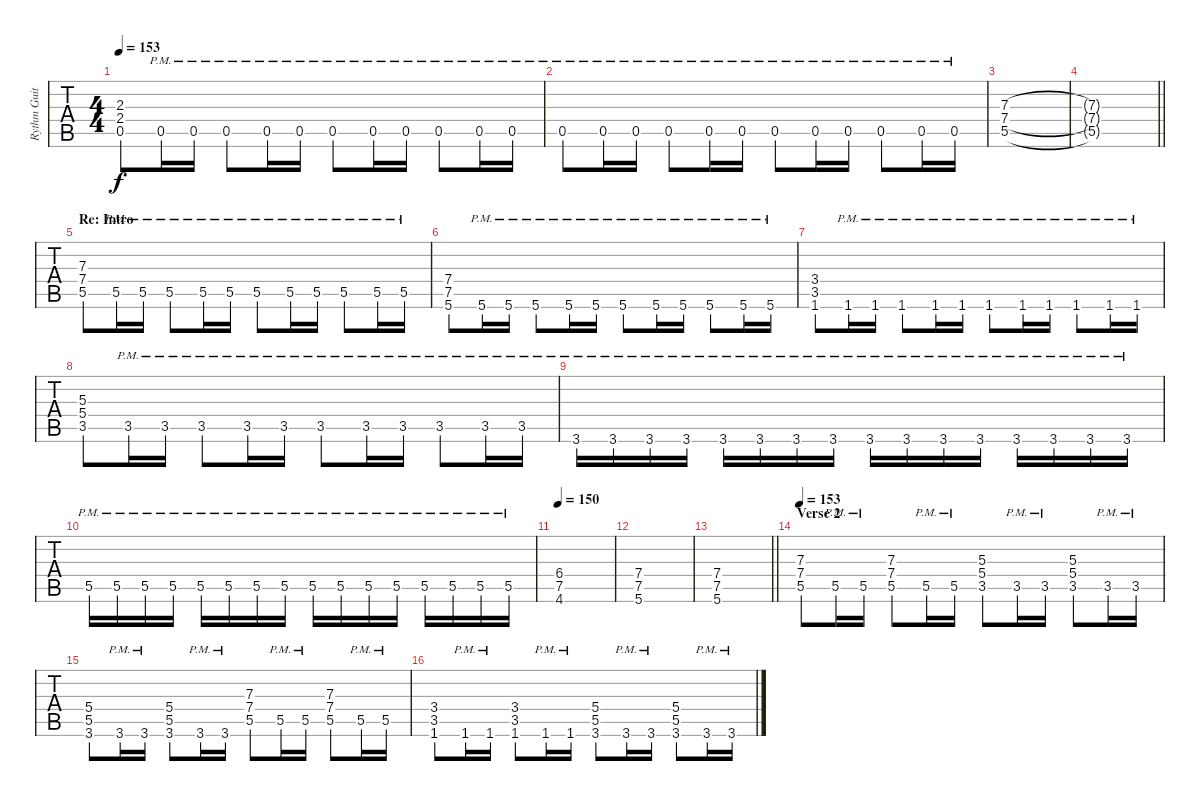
\track ("Rythm Guitar" "Rythm Guit") {instrument distortionguitar}
\staff {tabs}
\tuning (Eb4 Bb3 Gb3 Db3 Ab2 Eb2) {hide}
\ts (4 4)
\tempo 153
\clef g2
\ks c
(2.3 2.4 0.5).8{dy f} 0.5{pm}.16 0.5{pm}.16 0.5{pm}.8 0.5{pm}.16 0.5{pm}.16 0.5{pm}.8 0.5{pm}.16 0.5{pm}.16 0.5{pm}.8 0.5{pm}.16 0.5{pm}.16 |
0.5{pm}.8 0.5{pm}.16 0.5{pm}.16 0.5{pm}.8 0.5{pm}.16 0.5{pm}.16 0.5{pm}.8 0.5{pm}.16 0.5{pm}.16 0.5{pm}.8 0.5{pm}.16 0.5{pm}.16 |
(7.3 7.4 5.5).1{balance 8} |
\barLineRight lightlight
(7.3{t} 7.4{t} 5.5{t}).1 |
\section ("" "Re: Intro")
(7.3 7.4 5.5).8 5.5{pm}.16 5.5{pm}.16 5.5{pm}.8 5.5{pm}.16 5.5{pm}.16 5.5{pm}.8 5.5{pm}.16 5.5{pm}.16 5.5{pm}.8 5.5{pm}.16 5.5{pm}.16 |
(7.4 7.5 5.6).8 5.6{pm}.16 5.6{pm}.16 5.6{pm}.8 5.6{pm}.16 5.6{pm}.16 5.6{pm}.8 5.6{pm}.16 5.6{pm}.16 5.6{pm}.8 5.6{pm}.16 5.6{pm}.16 |
(3.4 3.5 1.6).8 1.6{pm}.16 1.6{pm}.16 1.6{pm}.8 1.6{pm}.16 1.6{pm}.16 1.6{pm}.8 1.6{pm}.16 1.6{pm}.16 1.6{pm}.8 1.6{pm}.16 1.6{pm}.16 |
(5.3 5.4 3.5).8 3.5{pm}.16 3.5{pm}.16 3.5{pm}.8 3.5{pm}.16 3.5{pm}.16 3.5{pm}.8 3.5{pm}.16 3.5{pm}.16 3.5{pm}.8 3.5{pm}.16 3.5{pm}.16 |
3.6{pm}.16 3.6{pm}.16 3.6{pm}.16 3.6{pm}.16 3.6{pm}.16 3.6{pm}.16 3.6{pm}.16 3.6{pm}.16 3.6{pm}.16 3.6{pm}.16 3.6{pm}.16 3.6{pm}.16 3.6{pm}.16 3.6{pm}.16 3.6{pm}.16 3.6{pm}.16 |
5.5{pm}.16 5.5{pm}.16 5.5{pm}.16 5.5{pm}.16 5.5{pm}.16 5.5{pm}.16 5.5{pm}.16 5.5{pm}.16 5.5{pm}.16 5.5{pm}.16 5.5{pm}.16 5.5{pm}.16 5.5{pm}.16 5.5{pm}.16 5.5{pm}.16 5.5{pm}.16 |
\tempo 150
(6.4 7.5 4.6).1 |
(7.4 7.5 5.6).1 |
\barLineRight lightlight
(7.4 7.5 5.6).1 |
\section ("" "Verse 2")
\tempo 153
(7.3 7.4 5.5).8{balance 5} 5.5{pm}.16 5.5{pm}.16 (7.3 7.4 5.5).8 5.5{pm}.16 5.5{pm}.16 (5.3 5.4 3.5).8 3.5{pm}.16 3.5{pm}.16 (5.3 5.4 3.5).8 3.5{pm}.16 3.5{pm}.16 |
(5.4 5.5 3.6).8 3.6{pm}.16 3.6{pm}.16 (5.4 5.5 3.6).8 3.6{pm}.16 3.6{pm}.16 (7.3 7.4 5.5).8 5.5{pm}.16 5.5{pm}.16 (7.3 7.4 5.5).8 5.5{pm}.16 5.5{pm}.16 |
(3.4 3.5 1.6).8 1.6{pm}.16 1.6{pm}.16 (3.4 3.5 1.6).8 1.6{pm}.16 1.6{pm}.16 (5.4 5.5 3.6).8 3.6{pm}.16 3.6{pm}.16 (5.4 5.5 3.6).8 3.6{pm}.16 3.6{pm}.16
